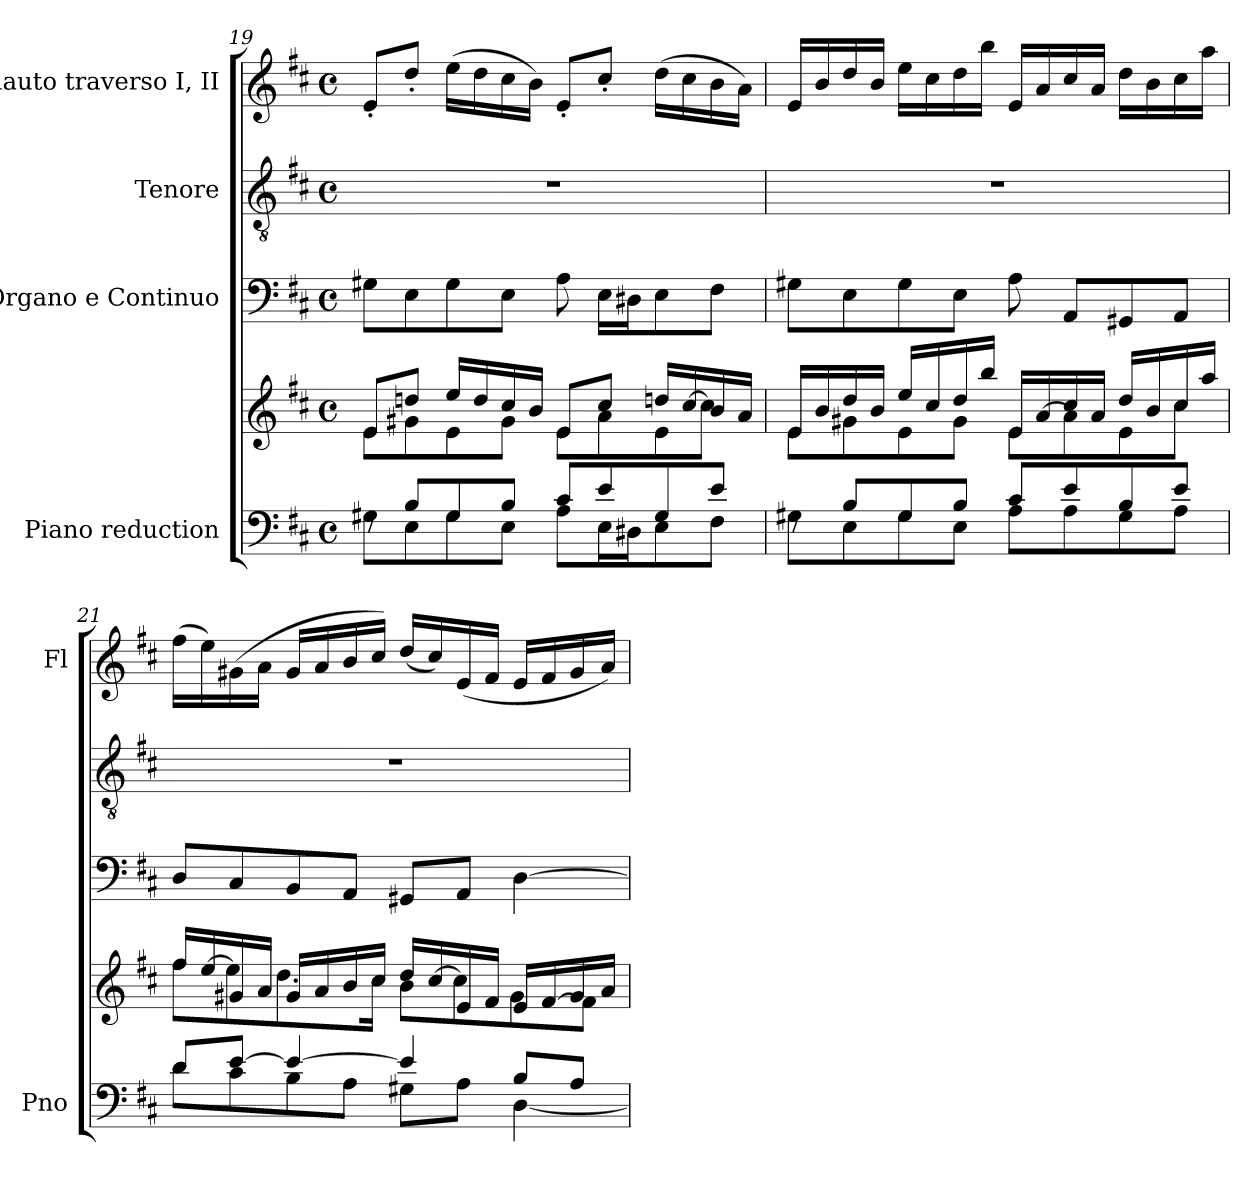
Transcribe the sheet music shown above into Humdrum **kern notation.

**kern	**kern	**kern	**kern	**kern
*part4	*part4	*part3	*part2	*part1
*staff5	*staff4	*staff3	*staff2	*staff1
*I"Piano reduction	*	*I"Organo e Continuo	*I"Tenore	*I"Flauto traverso I, II
*I'Pno	*	*	*	*I'Fl
*clefF4	*clefG2	*clefF4	*clefGv2	*clefG2
*k[f#c#]	*k[f#c#]	*k[f#c#]	*k[f#c#]	*k[f#c#]
*M4/4	*M4/4	*M4/4	*M4/4	*M4/4
*met(c)	*met(c)	*met(c)	*met(c)	*met(c)
=19	=19	=19	=19	=19
*^	*^	*	*	*
8rF	8G#X\L	8e/L	8e\L	8G#X\L	1r	8e'/L
8B/L	8E\	8ddn/J	8g#X\	8E\	.	8dd'/J
8G#/	8G#\	16ee/LL	8e\	8G#\	.	(>16ee\LL
.	.	16dd/	.	.	.	16dd\
8B/J	8E\J	16cc#/	8g#\J	8E\J	.	16cc#\
.	.	16b/JJ	.	.	.	16b\JJ)
8c#/L	8A\L	8e/L	8e\L	8A\	.	8e'/L
8e/	16E\L	8cc#/J	8a\	16E\LL	.	8cc#'/J
.	16D#X\J	.	.	16D#X\J	.	.
8G#/	8E\	16ddn/LL	8e\	8E\	.	(>16dd\LL
.	.	[16cc#/	.	.	.	16cc#\
8e/J	8F#\J	16b/	8cc#\J]	8F#\J	.	16b\
.	.	16a/JJ	.	.	.	16a\JJ)
=20	=20	=20	=20	=20	=20	=20
8rF	8G#X\L	16e/LL	8e\L	8G#X\L	1r	16e/LL
.	.	16b/	.	.	.	16b/
8B/L	8E\	16dd/	8g#X\	8E\	.	16dd/
.	.	16b/JJ	.	.	.	16b/JJ
8G#/	8G#\	16ee/LL	8e\	8G#\	.	16ee\LL
.	.	16cc#/	.	.	.	16cc#\
8B/J	8E\J	16dd/	8g#\J	8E\J	.	16dd\
.	.	16bb/JJ	.	.	.	16bb\JJ
8c#/L	8A\L	16e/LL	8e\L	8A\	.	16e/LL
.	.	[16a/	.	.	.	16a/
8e/	8A\	16cc#/	8a\]	8AA/L	.	16cc#/
.	.	16a/JJ	.	.	.	16a/JJ
8B/	8G#\	16dd/LL	8e\	8GG#X/	.	16dd\LL
.	.	16b/	.	.	.	16b\
8e/J	8A\J	16cc#/	8cc#\J	8AA/J	.	16cc#\
.	.	16aa/JJ	.	.	.	16aa\JJ
!!LO:PB:g=z
=21	=21	=21	=21	=21	=21	=21
8d/L	8d\L	16ff#/LL	8ff#\L	8D/L	1r	(>16ff#\LL
.	.	[16ee/	.	.	.	16ee\)
[8e/J	8c#\	16g#X/	8ee\]	8C#/	.	(>16g#X\
.	.	16a/JJ	.	.	.	16a\JJ
4e/_	8B\	16g#/LL	8.dd\	8BB/	.	16g#/LL
.	.	16a/	.	.	.	16a/
.	8A\J	16b/	.	8AA/J	.	16b/
.	.	16cc#/JJ	16cc#\Jk	.	.	16cc#/JJ)
4e/]	8G#X\L	16dd/LL	8b\L	8GG#X/L	.	(<16dd/LL
.	.	[16cc#/	.	.	.	16cc#/)
.	8A\J	16e/	8cc#\]	8AA/J	.	(<16e/
.	.	16f#/JJ	.	.	.	16f#/JJ
8B/L	[4D\	16e/LL	8g#\	[4D\	.	16e/LL
.	.	[16f#/	.	.	.	16f#/
8A/J	.	16g#/	8f#\J]	.	.	16g#/
.	.	16a/JJ	.	.	.	16a/JJ)
*v	*v	*	*	*	*	*
*	*v	*v	*	*	*
=	=	=	=	=
*-	*-	*-	*-	*-
